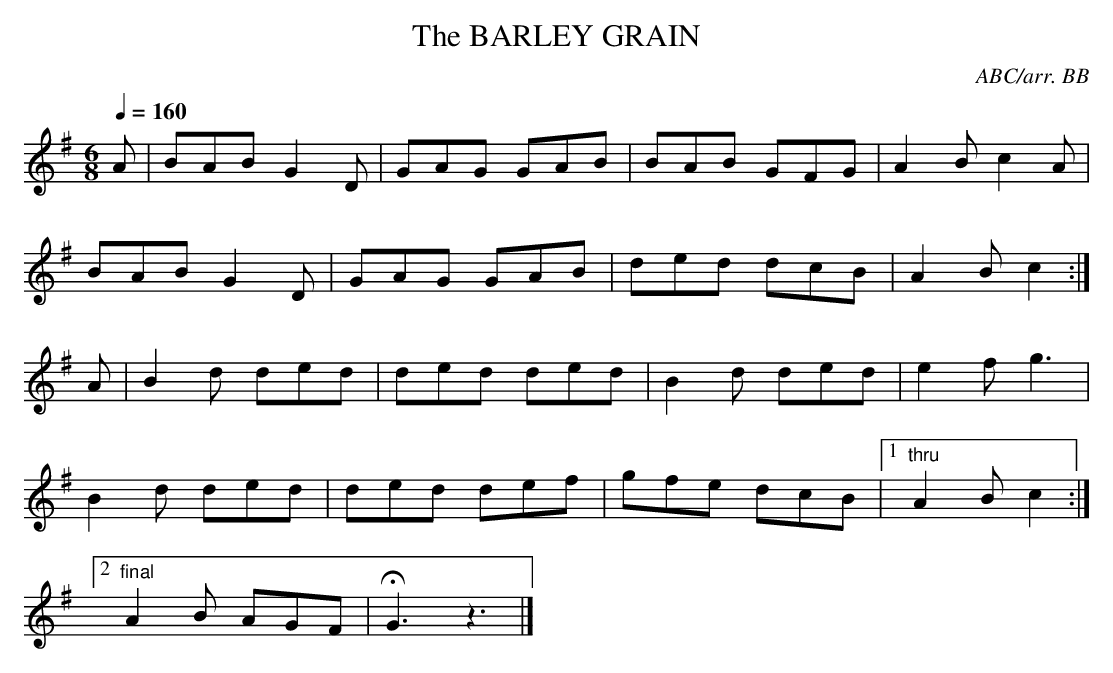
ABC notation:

X:1
T:BARLEY GRAIN, The
C:ABC/arr. BB
Y:"James Quain - jig time"
L:1/8
M:6/8
Q:1/4=160
K:G
A|BAB G2D|GAG GAB|BAB GFG|A2B c2A|
BAB G2D|GAG GAB|ded dcB|A2B c2 :|
A|B2d ded|ded ded|B2d ded|e2f g3|
B2d ded|ded def|gfe dcB|1 "thru"A2B c2 :|
[2 "final" A2B AGF|HG3z3|]
